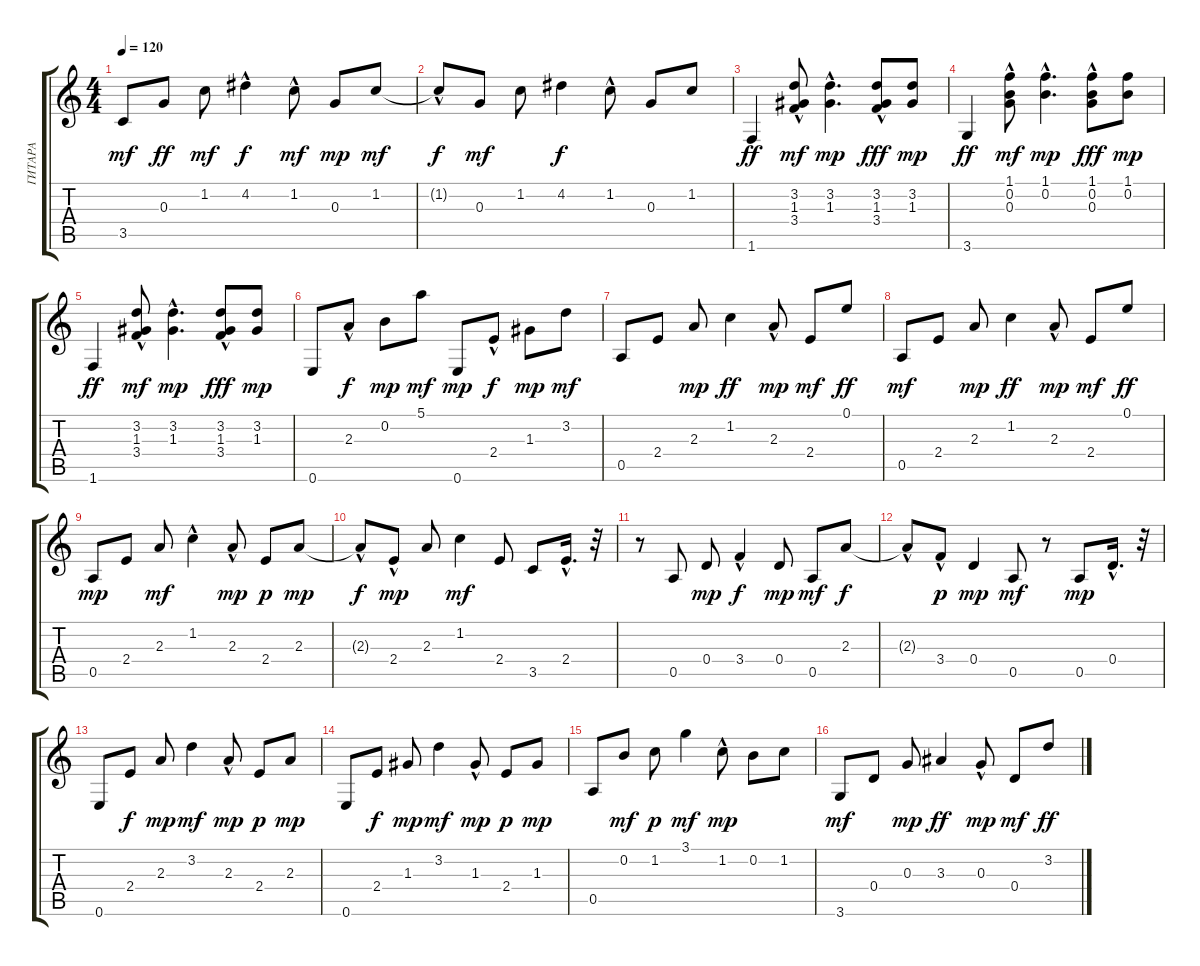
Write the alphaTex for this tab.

\track ("ГИТАРА" "ГИТАРА") {instrument acousticguitarsteel}
\staff {score tabs}
\tuning (E4 B3 G3 D3 A2 E2) {hide}
\ts (4 4)
\tempo 120
\clef g2
\ks c
3.5.8{dy mf} 0.3.8{dy ff} 1.2.8{dy mf} 4.2{hac}.4{dy f} 1.2{hac}.8{dy mf} 0.3.8{dy mp} 1.2.8{dy mf} |
1.2{hac t}.8{dy f} 0.3.8{dy mf} 1.2.8 4.2.4{dy f} 1.2{hac}.8 0.3.8 1.2.8 |
1.6.4{dy ff} (3.2{hac} 1.3 3.4).8{dy mf} (3.2{hac} 1.3{hac}).4{d dy mp} (3.2{hac} 1.3 3.4).8{dy fff} (3.2 1.3).8{dy mp} |
3.6.4{dy ff} (1.1{hac} 0.2 0.3).8{dy mf} (1.1{hac} 0.2{hac}).4{d dy mp} (1.1{hac} 0.2 0.3).8{dy fff} (1.1 0.2).8{dy mp} |
1.6.4{dy ff} (3.2{hac} 1.3 3.4).8{dy mf} (3.2{hac} 1.3{hac}).4{d dy mp} (3.2{hac} 1.3 3.4).8{dy fff} (3.2 1.3).8{dy mp} |
0.6.8 2.3{hac}.8{dy f} 0.2.8{dy mp} 5.1.8{dy mf} 0.6.8{dy mp} 2.4{hac}.8{dy f} 1.3.8{dy mp} 3.2.8{dy mf} |
0.5.8 2.4.8 2.3.8{dy mp} 1.2.4{dy ff} 2.3{hac}.8{dy mp} 2.4.8{dy mf} 0.1.8{dy ff} |
0.5.8{dy mf} 2.4.8 2.3.8{dy mp} 1.2.4{dy ff} 2.3{hac}.8{dy mp} 2.4.8{dy mf} 0.1.8{dy ff} |
0.5.8{dy mp} 2.4.8 2.3.8{dy mf} 1.2{hac}.4 2.3{hac}.8{dy mp} 2.4.8{dy p} 2.3.8{dy mp} |
2.3{hac t}.8{dy f} 2.4{hac}.8{dy mp} 2.3.8 1.2.4{dy mf} 2.4.8 3.5.8 2.4{hac}.16{d} r.32 |
r.8 0.5.8 0.4.8{dy mp} 3.4{hac}.4{dy f} 0.4.8{dy mp} 0.5.8{dy mf} 2.3.8{dy f} |
2.3{hac t}.8 3.4{hac}.8{dy p} 0.4.4{dy mp} 0.5.8{dy mf} r.8 0.5.8{dy mp} 0.4{hac}.16{d} r.32 |
0.6.8 2.4.8{dy f} 2.3.8{dy mp} 3.2.4{dy mf} 2.3{hac}.8{dy mp} 2.4.8{dy p} 2.3.8{dy mp} |
0.6.8 2.4.8{dy f} 1.3.8{dy mp} 3.2.4{dy mf} 1.3{hac}.8{dy mp} 2.4.8{dy p} 1.3.8{dy mp} |
0.5.8 0.2.8{dy mf} 1.2.8{dy p} 3.1.4{dy mf} 1.2{hac}.8{dy mp} 0.2.8 1.2.8 |
3.6.8{dy mf} 0.4.8 0.3.8{dy mp} 3.3.4{dy ff} 0.3{hac}.8{dy mp} 0.4.8{dy mf} 3.2.8{dy ff}
